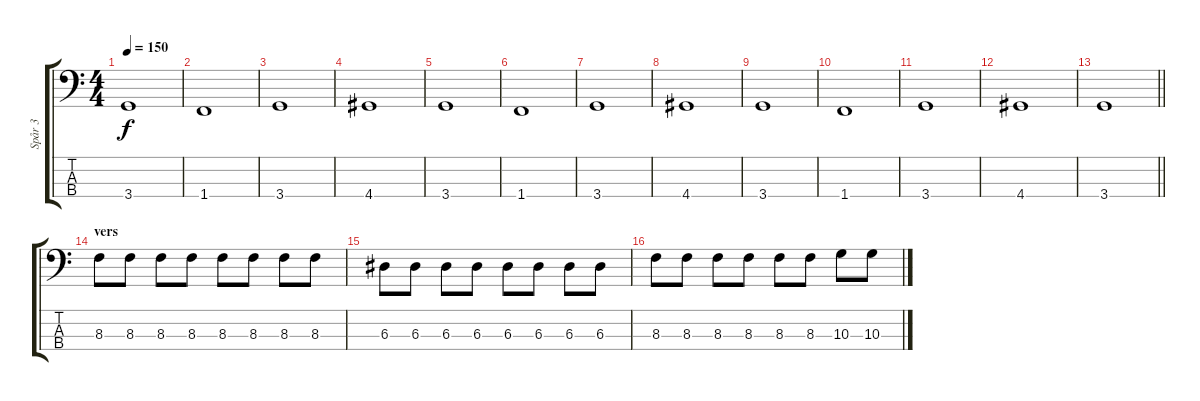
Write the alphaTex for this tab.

\track ("Spår 3" "Spår 3") {instrument electricbasspick}
\staff {score tabs}
\tuning (G2 D2 A1 E1) {hide}
\ts (4 4)
\tempo 150
\clef f4
\ks c
3.4.1{dy f} |
1.4.1 |
3.4.1 |
4.4.1 |
3.4.1 |
1.4.1 |
3.4.1 |
4.4.1 |
3.4.1 |
1.4.1 |
3.4.1 |
4.4.1 |
\barLineRight lightlight
3.4.1 |
\section ("" "vers")
8.3.8 8.3.8 8.3.8 8.3.8 8.3.8 8.3.8 8.3.8 8.3.8 |
6.3.8 6.3.8 6.3.8 6.3.8 6.3.8 6.3.8 6.3.8 6.3.8 |
8.3.8 8.3.8 8.3.8 8.3.8 8.3.8 8.3.8 10.3.8 10.3.8
